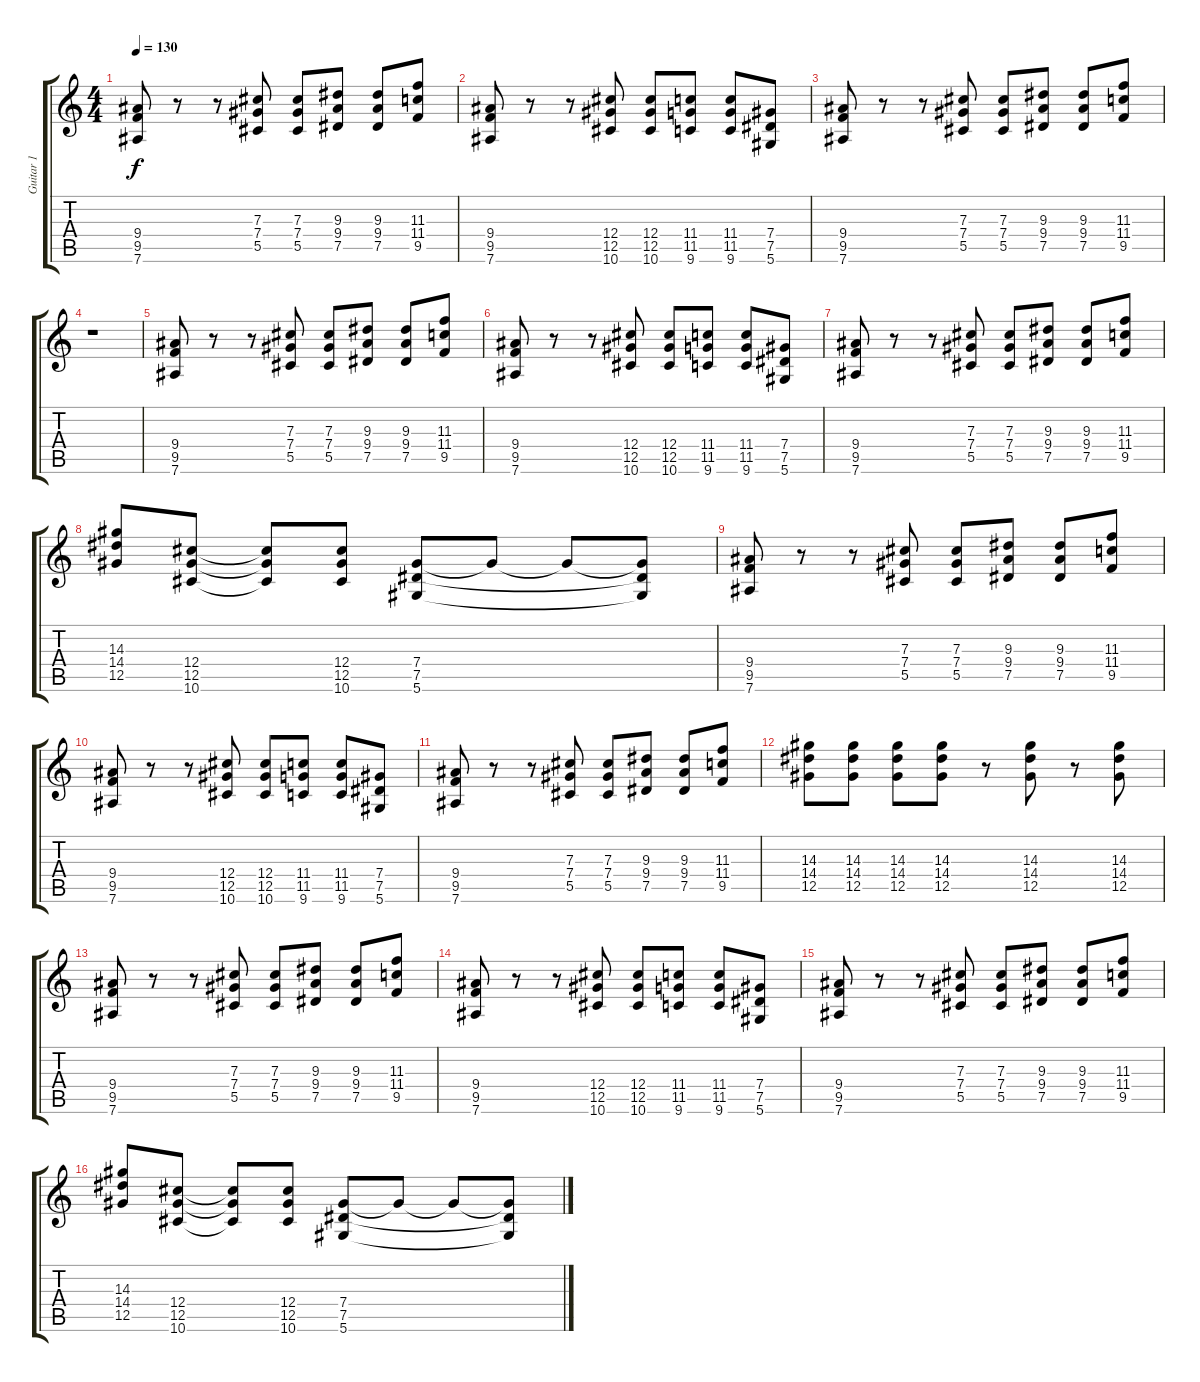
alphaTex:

\track ("Guitar 1" "Guitar 1") {instrument overdrivenguitar}
\staff {score tabs}
\tuning (Eb4 Bb3 Gb3 Db3 Ab2 Eb2) {hide}
\ts (4 4)
\tempo 130
\clef g2
\ks c
(9.4 9.5 7.6).8{dy f balance 8} r.8 r.8 (7.3 7.4 5.5).8 (7.3 7.4 5.5).8 (9.3 9.4 7.5).8 (9.3 9.4 7.5).8 (11.3 11.4 9.5).8 |
(9.4 9.5 7.6).8 r.8 r.8 (12.4 12.5 10.6).8 (12.4 12.5 10.6).8 (11.4 11.5 9.6).8 (11.4 11.5 9.6).8 (7.4 7.5 5.6).8 |
(9.4 9.5 7.6).8 r.8 r.8 (7.3 7.4 5.5).8 (7.3 7.4 5.5).8 (9.3 9.4 7.5).8 (9.3 9.4 7.5).8 (11.3 11.4 9.5).8 |
r.1 |
(9.4 9.5 7.6).8 r.8 r.8 (7.3 7.4 5.5).8 (7.3 7.4 5.5).8 (9.3 9.4 7.5).8 (9.3 9.4 7.5).8 (11.3 11.4 9.5).8 |
(9.4 9.5 7.6).8 r.8 r.8 (12.4 12.5 10.6).8 (12.4 12.5 10.6).8 (11.4 11.5 9.6).8 (11.4 11.5 9.6).8 (7.4 7.5 5.6).8 |
(9.4 9.5 7.6).8 r.8 r.8 (7.3 7.4 5.5).8 (7.3 7.4 5.5).8 (9.3 9.4 7.5).8 (9.3 9.4 7.5).8 (11.3 11.4 9.5).8 |
(14.3 14.4 12.5).8 (12.4 12.5 10.6).8 (12.4{t} 12.5{t} 10.6{t}).8 (12.4 12.5 10.6).8 (7.4 7.5 5.6).8 7.4{t}.8 7.4{t}.8 (7.4{t} 7.5{t} 5.6{t}).8 |
(9.4 9.5 7.6).8 r.8 r.8 (7.3 7.4 5.5).8 (7.3 7.4 5.5).8 (9.3 9.4 7.5).8 (9.3 9.4 7.5).8 (11.3 11.4 9.5).8 |
(9.4 9.5 7.6).8 r.8 r.8 (12.4 12.5 10.6).8 (12.4 12.5 10.6).8 (11.4 11.5 9.6).8 (11.4 11.5 9.6).8 (7.4 7.5 5.6).8 |
(9.4 9.5 7.6).8 r.8 r.8 (7.3 7.4 5.5).8 (7.3 7.4 5.5).8 (9.3 9.4 7.5).8 (9.3 9.4 7.5).8 (11.3 11.4 9.5).8 |
(14.3 14.4 12.5).8 (14.3 14.4 12.5).8 (14.3 14.4 12.5).8 (14.3 14.4 12.5).8 r.8 (14.3 14.4 12.5).8 r.8 (14.3 14.4 12.5).8 |
(9.4 9.5 7.6).8 r.8 r.8 (7.3 7.4 5.5).8 (7.3 7.4 5.5).8 (9.3 9.4 7.5).8 (9.3 9.4 7.5).8 (11.3 11.4 9.5).8 |
(9.4 9.5 7.6).8 r.8 r.8 (12.4 12.5 10.6).8 (12.4 12.5 10.6).8 (11.4 11.5 9.6).8 (11.4 11.5 9.6).8 (7.4 7.5 5.6).8 |
(9.4 9.5 7.6).8 r.8 r.8 (7.3 7.4 5.5).8 (7.3 7.4 5.5).8 (9.3 9.4 7.5).8 (9.3 9.4 7.5).8 (11.3 11.4 9.5).8 |
(14.3 14.4 12.5).8 (12.4 12.5 10.6).8 (12.4{t} 12.5{t} 10.6{t}).8 (12.4 12.5 10.6).8 (7.4 7.5 5.6).8 7.4{t}.8 7.4{t}.8 (7.4{t} 7.5{t} 5.6{t}).8
